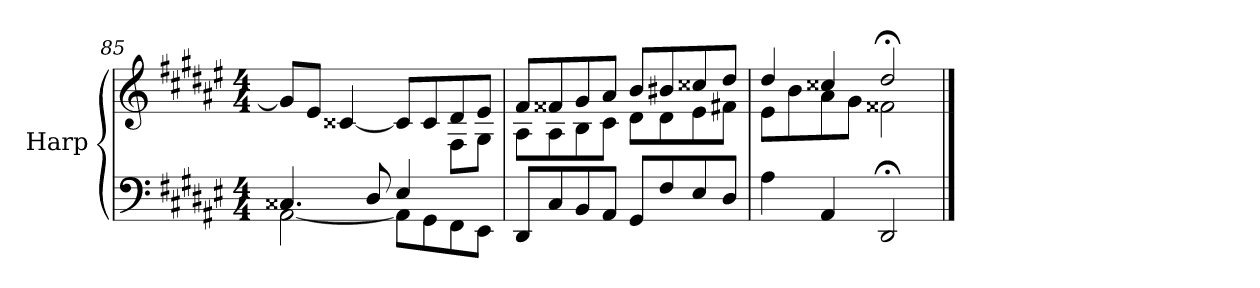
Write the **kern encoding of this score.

**kern	**kern
*part1	*part1
*staff2	*staff1
*I"Harp	*
*I'Hp	*
!!LO:LB:g=z
*clefF4	*clefG2
*k[f#c#g#d#a#e#]	*k[f#c#g#d#a#e#]
*M4/4	*M4/4
=85	=85
*^	*^
4.C##X/	[2AA#\	8g#/L]	2.ryy
.	.	8e#/J	.
.	.	[4c##X/	.
8D#/	.	.	.
4E#/	8AA#\L]	8c##/L]	.
.	8GG#\	8c##/	.
4ryy	8FF#\	8d#/	8F#\L
.	8EE#\J	8e#/J	8G#\J
*v	*v	*	*
=86	=86	=86
8DD#/L	8f#/L	8A#\L
8C#/	8f##X/	8A#\
8BB/	8g#/	8B\
8AA#/J	8a#/J	8c#\J
8GG#/L	8b/L	8d#\L
8F#/	8b#X/	8d#\
8E#/	8cc##X/	8e#\
8D#/J	8dd#/J	8f#X\J
=87	=87	=87
4A#\	4dd#/	8e#\L
.	.	8b\
4AA#/	4cc##X/	8a#\
.	.	8g#\J
2DD#;</	2dd#;</	2f##X\
*	*v	*v
==	==
*-	*-
